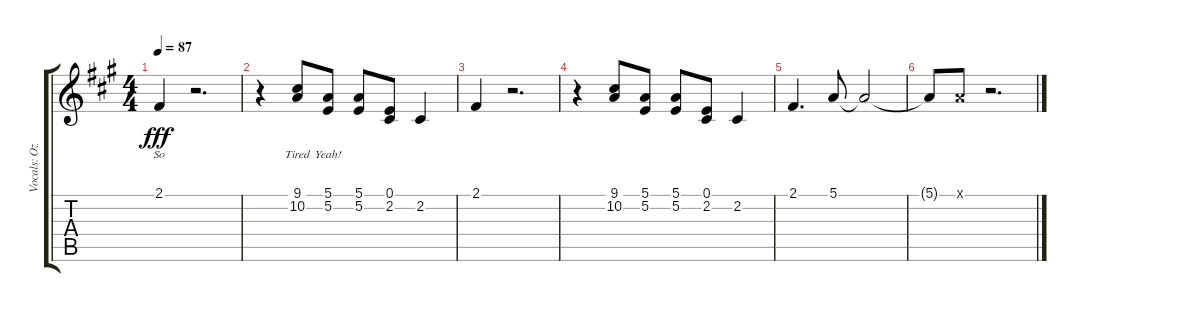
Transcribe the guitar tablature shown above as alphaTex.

\track ("Vocals: Ozzy" "Vocals: Oz") {instrument lead2sawtooth}
\staff {score tabs}
\tuning (E4 B3 G3 D3 A2 E2) {hide}
\ts (4 4)
\tempo 87
\clef g2
\ks a
2.1.4{lyrics (0 "So") lyrics (1 "") lyrics (2 "") lyrics (3 "") lyrics (4 "") dy fff} r.2{d} |
r.4 (9.1 10.2).8{lyrics (0 "Tired") lyrics (1 "") lyrics (2 "") lyrics (3 "") lyrics (4 "")} (5.1 5.2).8{lyrics (0 "Yeah!") lyrics (1 "") lyrics (2 "") lyrics (3 "") lyrics (4 "")} (5.1 5.2).8 (0.1 2.2).8 2.2.4 |
2.1.4 r.2{d} |
r.4 (9.1 10.2).8 (5.1 5.2).8 (5.1 5.2).8 (0.1 2.2).8 2.2.4 |
2.1.4{d} 5.1.8 5.1{t}.2 |
5.1{t}.8 5.1{x}.8 r.2{d}
